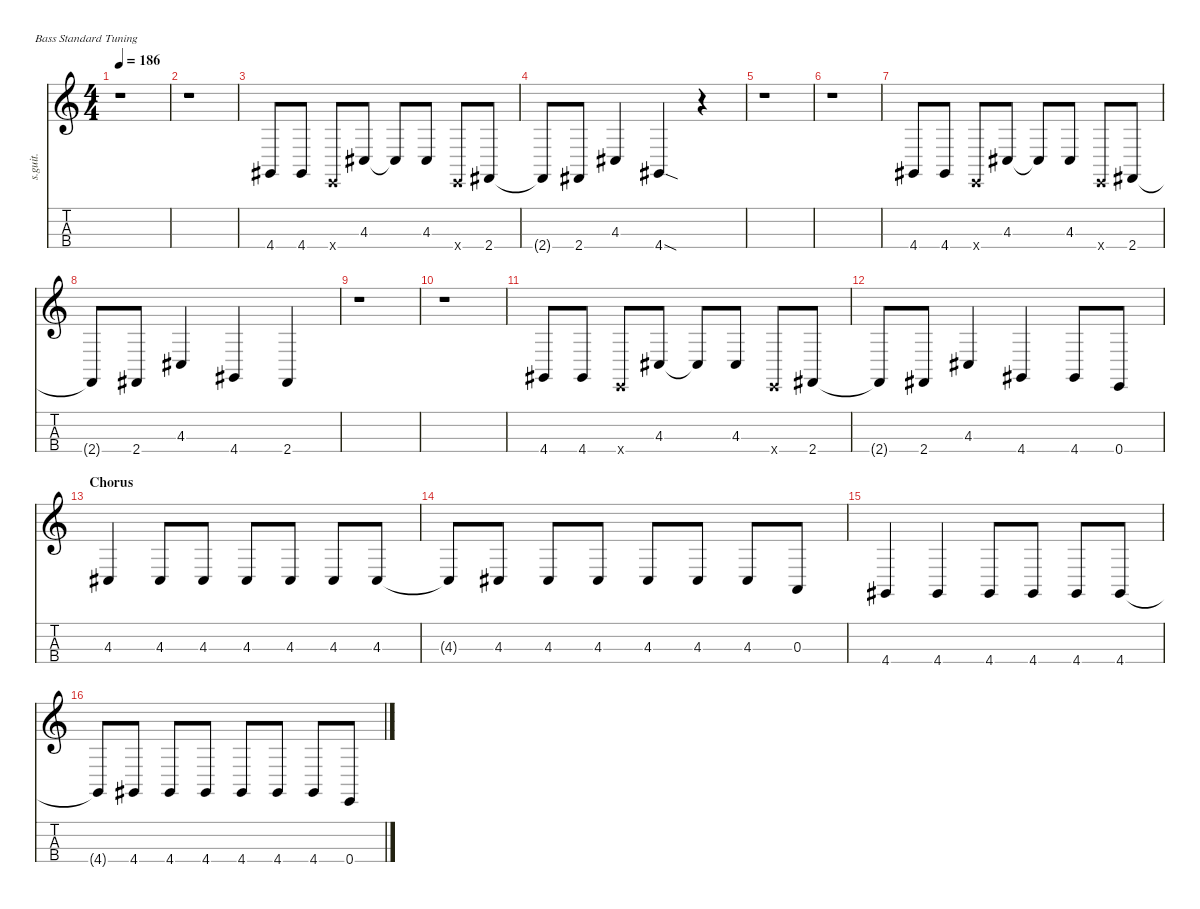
\defaultSystemsLayout 4
\hideDynamics
\bracketExtendMode nobrackets
\track ("Mike Dirnt" "s.guit.") {instrument electricbasspick}
\staff {score tabs}
\tuning (G2 D2 A1 E1)
\ts (4 4)
\tempo 186
\clef g2
\ks c
r.1{dy f} |
r.1 |
4.4{acc #}.8 4.4{acc #}.8 0.4{x}.8 4.3{acc #}.8 4.3{t acc #}.8 4.3{acc #}.8 0.4{x}.8 2.4{acc #}.8 |
2.4{t acc #}.8 2.4{acc #}.8 4.3{acc #}.4 4.4{sod acc #}.4 r.4 |
r.1 |
r.1 |
4.4{acc #}.8 4.4{acc #}.8 0.4{x}.8 4.3{acc #}.8 4.3{t acc #}.8 4.3{acc #}.8 0.4{x}.8 2.4{acc #}.8 |
2.4{t acc #}.8 2.4{acc #}.8 4.3{acc #}.4 4.4{acc #}.4 2.4{acc #}.4 |
r.1 |
r.1 |
4.4{acc #}.8 4.4{acc #}.8 0.4{x}.8 4.3{acc #}.8 4.3{t acc #}.8 4.3{acc #}.8 0.4{x}.8 2.4{acc #}.8 |
2.4{t acc #}.8 2.4{acc #}.8 4.3{acc #}.4 4.4{acc #}.4 4.4{acc #}.8 0.4.8 |
\section ("" "Chorus")
4.3{acc #}.4 4.3{acc #}.8 4.3{acc #}.8 4.3{acc #}.8 4.3{acc #}.8 4.3{acc #}.8 4.3{acc #}.8 |
4.3{t acc #}.8 4.3{acc #}.8 4.3{acc #}.8 4.3{acc #}.8 4.3{acc #}.8 4.3{acc #}.8 4.3{acc #}.8 0.3.8 |
4.4{acc #}.4 4.4{acc #}.4 4.4{acc #}.8 4.4{acc #}.8 4.4{acc #}.8 4.4{acc #}.8 |
4.4{t acc #}.8 4.4{acc #}.8 4.4{acc #}.8 4.4{acc #}.8 4.4{acc #}.8 4.4{acc #}.8 4.4{acc #}.8 0.4.8
